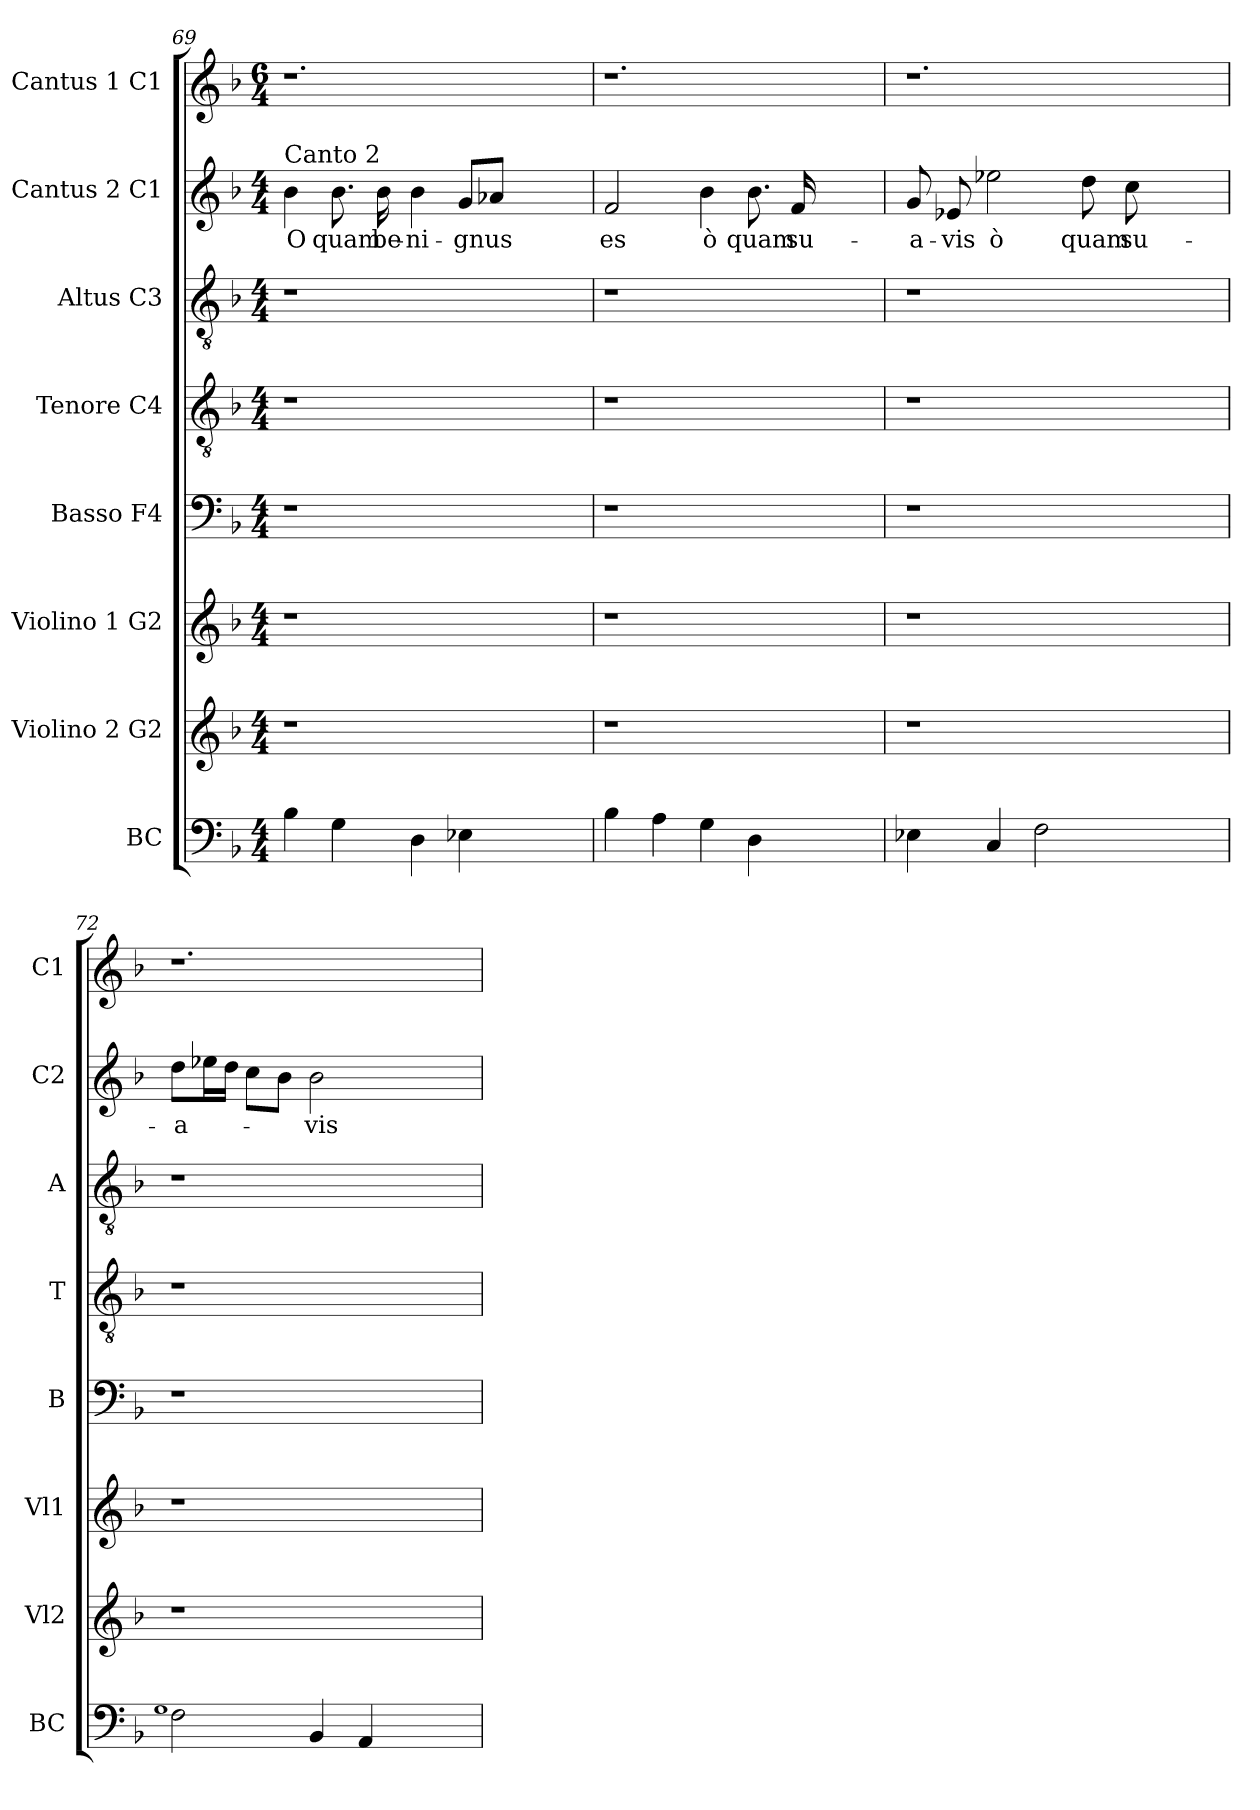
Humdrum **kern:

**kern	**kern	**kern	**kern	**kern	**kern	**kern	**text	**kern
*part8	*part7	*part6	*part5	*part4	*part3	*part2	*part2	*part1
*staff8	*staff7	*staff6	*staff5	*staff4	*staff3	*staff2	*staff2	*staff1
*I"BC	*I"Violino 2  G2	*I"Violino 1  G2	*I"Basso  F4	*I"Tenore  C4	*I"Altus  C3	*I"Cantus 2  C1	*	*I"Cantus 1  C1
*I'BC	*I'Vl2	*I'Vl1	*I'B	*I'T	*I'A	*I'C2	*	*I'C1
*clefF4	*clefG2	*clefG2	*clefF4	*clefGv2	*clefGv2	*clefG2	*	*clefG2
*k[b-]	*k[b-]	*k[b-]	*k[b-]	*k[b-]	*k[b-]	*k[b-]	*	*k[b-]
*F:	*F:	*F:	*F:	*F:	*F:	*F:	*	*F:
*M4/4	*M4/4	*M4/4	*M4/4	*M4/4	*M4/4	*M4/4	*	*M6/4
=69	=69	=69	=69	=69	=69	=69	=69	=69
!	!	!	!	!	!	!LO:TX:a:t=Canto 2	!	!
!	!	!	!	!	!	!	!LO:LY:b:cj	!
4B-\	1r	1r	1r	1r	1r	4b-\	O	1.r
!	!	!	!	!	!	!	!LO:LY:b:cj	!
4G\	.	.	.	.	.	8.b-\	quam	.
!	!	!	!	!	!	!	!LO:LY:b	!
.	.	.	.	.	.	16b-\	be-	.
!	!	!	!	!	!	!	!LO:LY:b:rj	!
4D\	.	.	.	.	.	4b-\	-ni-	.
!	!	!	!	!	!	!	!LO:LY:b:cj	!
4E-X\	.	.	.	.	.	8g/L	-gnus	.
.	.	.	.	.	.	8a-X/J	.	.
2ryy	2ryy	2ryy	2ryy	2ryy	2ryy	2ryy	.	.
=70	=70	=70	=70	=70	=70	=70	=70	=70
!	!	!	!	!	!	!	!LO:LY:b:cj	!
4B-\	1r	1r	1r	1r	1r	2f/	es	1.r
4A\	.	.	.	.	.	.	.	.
!	!	!	!	!	!	!	!LO:LY:b:cj	!
4G\	.	.	.	.	.	4b-\	ò	.
!	!	!	!	!	!	!	!LO:LY:b:cj	!
4D\	.	.	.	.	.	8.b-\	quam	.
!	!	!	!	!	!	!	!LO:LY:b:cj	!
.	.	.	.	.	.	16f/	su-	.
2ryy	2ryy	2ryy	2ryy	2ryy	2ryy	2ryy	.	.
=71	=71	=71	=71	=71	=71	=71	=71	=71
!	!	!	!	!	!	!	!LO:LY:b:cj	!
4E-X\	1r	1r	1r	1r	1r	8g/	-a-	1.r
!	!	!	!	!	!	!	!LO:LY:b:cj	!
.	.	.	.	.	.	8e-X/	-vis	.
!	!	!	!	!	!	!	!LO:LY:b:cj	!
4C/	.	.	.	.	.	2ee-X\	ò	.
2F\	.	.	.	.	.	.	.	.
!	!	!	!	!	!	!	!LO:LY:b:cj	!
.	.	.	.	.	.	8dd\	quam	.
!	!	!	!	!	!	!	!LO:LY:b:cj	!
.	.	.	.	.	.	8cc\	su-	.
2ryy	2ryy	2ryy	2ryy	2ryy	2ryy	2ryy	.	.
!!LO:LB:g=z
=72	=72	=72	=72	=72	=72	=72	=72	=72
1qG/	.	.	.	.	.	.	.	.
!	!	!	!	!	!	!	!LO:LY:b:cj	!
2F\	1r	1r	1r	1r	1r	8dd\L	-a-	1.r
.	.	.	.	.	.	16ee-X\	.	.
.	.	.	.	.	.	16dd\J	.	.
.	.	.	.	.	.	8cc\L	.	.
.	.	.	.	.	.	8b-\J	.	.
!	!	!	!	!	!	!	!LO:LY:b:cj	!
4BB-/	.	.	.	.	.	2b-\	-vis	.
4AA/	.	.	.	.	.	.	.	.
2ryy	2ryy	2ryy	2ryy	2ryy	2ryy	2ryy	.	.
=	=	=	=	=	=	=	=	=
*-	*-	*-	*-	*-	*-	*-	*-	*-
